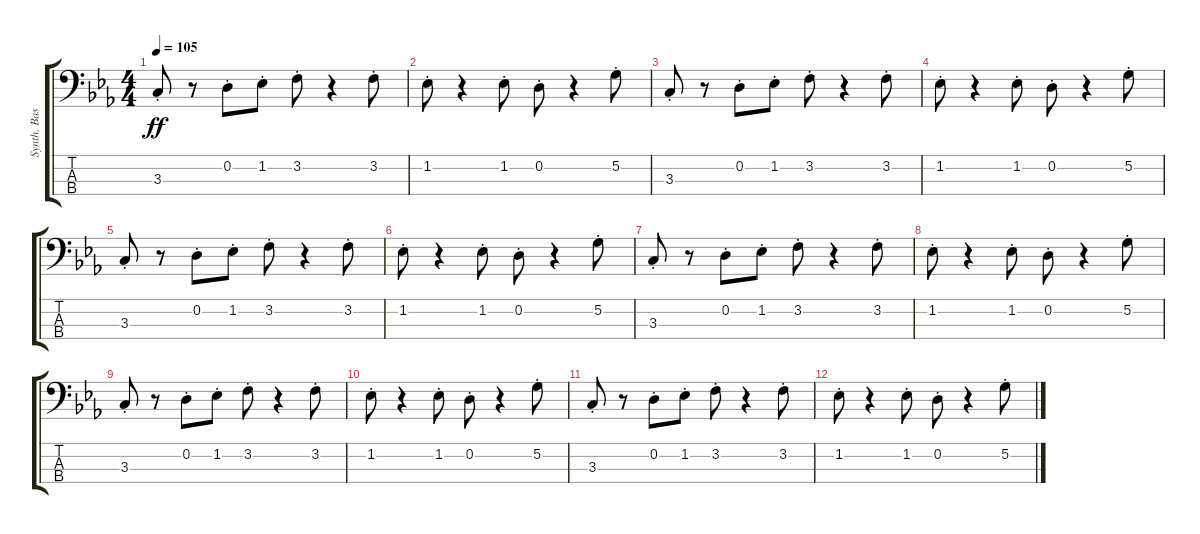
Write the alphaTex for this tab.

\track ("Synth. Bass" "Synth. Bas") {instrument synthbass1}
\staff {score tabs}
\tuning (G2 D2 A1 E1) {hide}
\ts (4 4)
\tempo 105
\clef f4
\ks eb
3.3{st}.8{dy ff} r.8 0.2{st}.8 1.2{st}.8 3.2{st}.8 r.4 3.2{st}.8 |
1.2{st}.8 r.4 1.2{st}.8 0.2{st}.8 r.4 5.2{st}.8 |
3.3{st}.8 r.8 0.2{st}.8 1.2{st}.8 3.2{st}.8 r.4 3.2{st}.8 |
1.2{st}.8 r.4 1.2{st}.8 0.2{st}.8 r.4 5.2{st}.8 |
3.3{st}.8 r.8 0.2{st}.8 1.2{st}.8 3.2{st}.8 r.4 3.2{st}.8 |
1.2{st}.8 r.4 1.2{st}.8 0.2{st}.8 r.4 5.2{st}.8 |
3.3{st}.8 r.8 0.2{st}.8 1.2{st}.8 3.2{st}.8 r.4 3.2{st}.8 |
1.2{st}.8 r.4 1.2{st}.8 0.2{st}.8 r.4 5.2{st}.8 |
3.3{st}.8 r.8 0.2{st}.8 1.2{st}.8 3.2{st}.8 r.4 3.2{st}.8 |
1.2{st}.8 r.4 1.2{st}.8 0.2{st}.8 r.4 5.2{st}.8 |
3.3{st}.8 r.8 0.2{st}.8 1.2{st}.8 3.2{st}.8 r.4 3.2{st}.8 |
1.2{st}.8 r.4 1.2{st}.8 0.2{st}.8 r.4 5.2{st}.8
